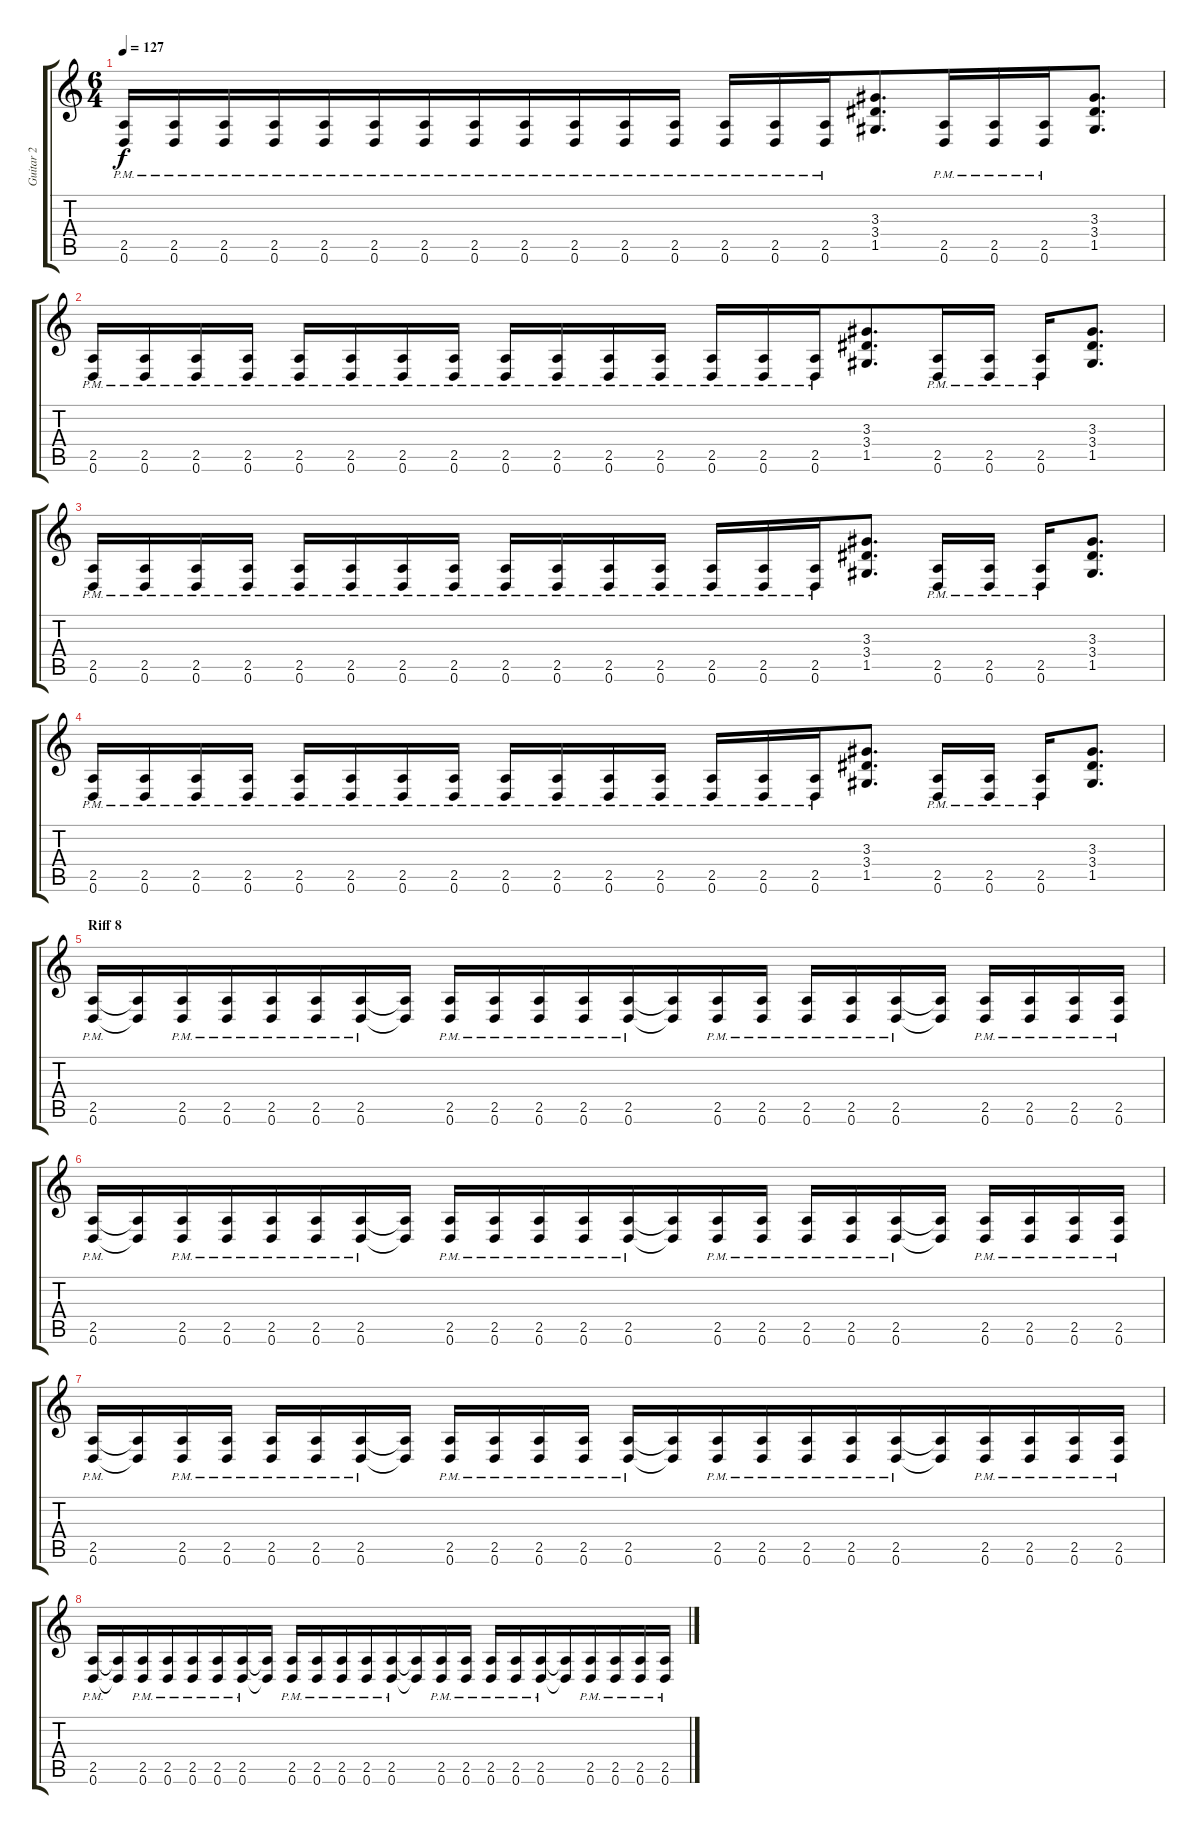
\track ("Guitar 2" "Guitar 2") {instrument distortionguitar}
\staff {score tabs}
\tuning (D4 A3 F3 C3 G2 D2) {hide}
\ts (6 4)
\tempo 127
\clef g2
\ks c
(2.5{pm} 0.6{pm}).16{dy f beam merge} (2.5{pm} 0.6{pm}).16 (2.5{pm} 0.6{pm}).16{beam merge} (2.5{pm} 0.6{pm}).16{beam merge} (2.5{pm} 0.6{pm}).16{beam merge} (2.5{pm} 0.6{pm}).16{beam merge} (2.5{pm} 0.6{pm}).16{beam merge} (2.5{pm} 0.6{pm}).16{beam merge} (2.5{pm} 0.6{pm}).16{beam merge} (2.5{pm} 0.6{pm}).16 (2.5{pm} 0.6{pm}).16{beam merge} (2.5{pm} 0.6{pm}).16 (2.5{pm} 0.6{pm}).16{beam merge} (2.5{pm} 0.6{pm}).16 (2.5{pm} 0.6{pm}).16{beam merge} (3.3 3.4 1.5).8{d beam merge} (2.5{pm} 0.6{pm}).16 (2.5{pm} 0.6{pm}).16{beam merge} (2.5{pm} 0.6{pm}).16{beam merge} (3.3 3.4 1.5).8{d} |
(2.5{pm} 0.6{pm}).16{beam merge} (2.5{pm} 0.6{pm}).16 (2.5{pm} 0.6{pm}).16 (2.5{pm} 0.6{pm}).16 (2.5{pm} 0.6{pm}).16{beam merge} (2.5{pm} 0.6{pm}).16{beam merge} (2.5{pm} 0.6{pm}).16 (2.5{pm} 0.6{pm}).16 (2.5{pm} 0.6{pm}).16 (2.5{pm} 0.6{pm}).16 (2.5{pm} 0.6{pm}).16 (2.5{pm} 0.6{pm}).16 (2.5{pm} 0.6{pm}).16 (2.5{pm} 0.6{pm}).16 (2.5{pm} 0.6{pm}).16{beam merge} (3.3 3.4 1.5).8{d beam merge} (2.5{pm} 0.6{pm}).16{beam merge} (2.5{pm} 0.6{pm}).16 (2.5{pm} 0.6{pm}).16 (3.3 3.4 1.5).8{d} |
(2.5{pm} 0.6{pm}).16 (2.5{pm} 0.6{pm}).16 (2.5{pm} 0.6{pm}).16 (2.5{pm} 0.6{pm}).16 (2.5{pm} 0.6{pm}).16 (2.5{pm} 0.6{pm}).16 (2.5{pm} 0.6{pm}).16 (2.5{pm} 0.6{pm}).16 (2.5{pm} 0.6{pm}).16 (2.5{pm} 0.6{pm}).16 (2.5{pm} 0.6{pm}).16 (2.5{pm} 0.6{pm}).16 (2.5{pm} 0.6{pm}).16 (2.5{pm} 0.6{pm}).16 (2.5{pm} 0.6{pm}).16 (3.3 3.4 1.5).8{d} (2.5{pm} 0.6{pm}).16 (2.5{pm} 0.6{pm}).16 (2.5{pm} 0.6{pm}).16 (3.3 3.4 1.5).8{d} |
(2.5{pm} 0.6{pm}).16 (2.5{pm} 0.6{pm}).16{beam merge} (2.5{pm} 0.6{pm}).16 (2.5{pm} 0.6{pm}).16 (2.5{pm} 0.6{pm}).16 (2.5{pm} 0.6{pm}).16 (2.5{pm} 0.6{pm}).16 (2.5{pm} 0.6{pm}).16 (2.5{pm} 0.6{pm}).16 (2.5{pm} 0.6{pm}).16 (2.5{pm} 0.6{pm}).16 (2.5{pm} 0.6{pm}).16 (2.5{pm} 0.6{pm}).16{beam merge} (2.5{pm} 0.6{pm}).16 (2.5{pm} 0.6{pm}).16 (3.3 3.4 1.5).8{d} (2.5{pm} 0.6{pm}).16{beam merge} (2.5{pm} 0.6{pm}).16 (2.5{pm} 0.6{pm}).16 (3.3 3.4 1.5).8{d} |
\section ("" "Riff 8")
(2.5{pm} 0.6{pm}).16{beam merge} (2.5{t} 0.6{t}).16{beam merge} (2.5{pm} 0.6{pm}).16{beam merge} (2.5{pm} 0.6{pm}).16{beam merge} (2.5{pm} 0.6{pm}).16{beam merge} (2.5{pm} 0.6{pm}).16 (2.5{pm} 0.6{pm}).16{beam merge} (2.5{t} 0.6{t}).16 (2.5{pm} 0.6{pm}).16 (2.5{pm} 0.6{pm}).16{beam merge} (2.5{pm} 0.6{pm}).16{beam merge} (2.5{pm} 0.6{pm}).16{beam merge} (2.5{pm} 0.6{pm}).16{beam merge} (2.5{t} 0.6{t}).16{beam merge} (2.5{pm} 0.6{pm}).16 (2.5{pm} 0.6{pm}).16 (2.5{pm} 0.6{pm}).16 (2.5{pm} 0.6{pm}).16 (2.5{pm} 0.6{pm}).16 (2.5{t} 0.6{t}).16 (2.5{pm} 0.6{pm}).16 (2.5{pm} 0.6{pm}).16 (2.5{pm} 0.6{pm}).16 (2.5{pm} 0.6{pm}).16 |
(2.5{pm} 0.6{pm}).16 (2.5{t} 0.6{t}).16 (2.5{pm} 0.6{pm}).16{beam merge} (2.5{pm} 0.6{pm}).16{beam merge} (2.5{pm} 0.6{pm}).16{beam merge} (2.5{pm} 0.6{pm}).16 (2.5{pm} 0.6{pm}).16 (2.5{t} 0.6{t}).16 (2.5{pm} 0.6{pm}).16 (2.5{pm} 0.6{pm}).16 (2.5{pm} 0.6{pm}).16{beam merge} (2.5{pm} 0.6{pm}).16{beam merge} (2.5{pm} 0.6{pm}).16 (2.5{t} 0.6{t}).16{beam merge} (2.5{pm} 0.6{pm}).16{beam merge} (2.5{pm} 0.6{pm}).16 (2.5{pm} 0.6{pm}).16 (2.5{pm} 0.6{pm}).16 (2.5{pm} 0.6{pm}).16 (2.5{t} 0.6{t}).16 (2.5{pm} 0.6{pm}).16 (2.5{pm} 0.6{pm}).16{beam merge} (2.5{pm} 0.6{pm}).16 (2.5{pm} 0.6{pm}).16 |
(2.5{pm} 0.6{pm}).16 (2.5{t} 0.6{t}).16 (2.5{pm} 0.6{pm}).16 (2.5{pm} 0.6{pm}).16 (2.5{pm} 0.6{pm}).16{beam merge} (2.5{pm} 0.6{pm}).16{beam merge} (2.5{pm} 0.6{pm}).16{beam merge} (2.5{t} 0.6{t}).16 (2.5{pm} 0.6{pm}).16 (2.5{pm} 0.6{pm}).16 (2.5{pm} 0.6{pm}).16 (2.5{pm} 0.6{pm}).16 (2.5{pm} 0.6{pm}).16 (2.5{t} 0.6{t}).16 (2.5{pm} 0.6{pm}).16 (2.5{pm} 0.6{pm}).16{beam merge} (2.5{pm} 0.6{pm}).16 (2.5{pm} 0.6{pm}).16 (2.5{pm} 0.6{pm}).16 (2.5{t} 0.6{t}).16{beam merge} (2.5{pm} 0.6{pm}).16 (2.5{pm} 0.6{pm}).16 (2.5{pm} 0.6{pm}).16{beam merge} (2.5{pm} 0.6{pm}).16 |
(2.5{pm} 0.6{pm}).16{beam merge} (2.5{t} 0.6{t}).16 (2.5{pm} 0.6{pm}).16 (2.5{pm} 0.6{pm}).16{beam merge} (2.5{pm} 0.6{pm}).16{beam merge} (2.5{pm} 0.6{pm}).16{beam merge} (2.5{pm} 0.6{pm}).16 (2.5{t} 0.6{t}).16 (2.5{pm} 0.6{pm}).16 (2.5{pm} 0.6{pm}).16 (2.5{pm} 0.6{pm}).16 (2.5{pm} 0.6{pm}).16{beam merge} (2.5{pm} 0.6{pm}).16{beam merge} (2.5{t} 0.6{t}).16 (2.5{pm} 0.6{pm}).16{beam merge} (2.5{pm} 0.6{pm}).16 (2.5{pm} 0.6{pm}).16 (2.5{pm} 0.6{pm}).16 (2.5{pm} 0.6{pm}).16 (2.5{t} 0.6{t}).16{beam merge} (2.5{pm} 0.6{pm}).16 (2.5{pm} 0.6{pm}).16 (2.5{pm} 0.6{pm}).16{beam merge} (2.5{pm} 0.6{pm}).16
